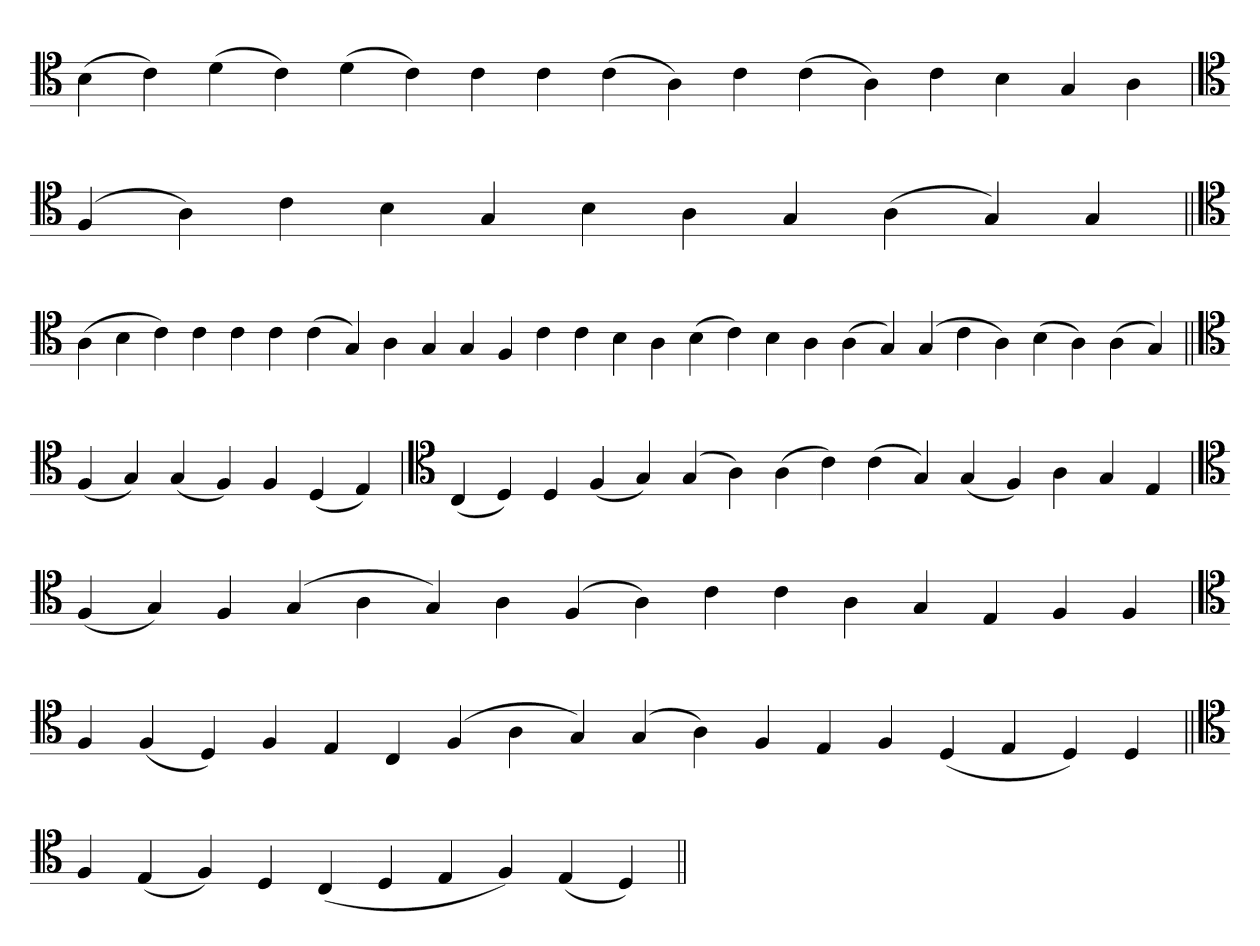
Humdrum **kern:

**kern
*part1
*staff1
*clefC4
=
(4B
4c)
(4d
4c)
(4d
4c)
4c
4c
(4c
4A)
4c
(4c
4A)
4c
4B
4G
4A
=`
*clefC4
(4F
4A)
4c
4B
4G
4B
4A
4G
(4A
4G)
4G
=||
*clefC4
(4A
4B
4c)
4c
4c
4c
(4c
4G)
4A
4G
4G
4F
4c
4c
4B
4A
(4B
4c)
4B
4A
(4A
4G)
(4G
4c
4A)
(4B
4A)
(4A
4G)
=||
*clefC4
(4F
4G)
(4G
4F)
4F
(4D
4E)
=`
*clefC4
(4C
4D)
4D
(4F
4G)
(4G
4A)
(4A
4c)
(4c
4G)
(4G
4F)
4A
4G
4E
='
*clefC4
(4F
4G)
4F
(4G
4A
4G)
4A
(4F
4A)
4c
4c
4A
4G
4E
4F
4F
=`
*clefC4
4F
(4F
4D)
4F
4E
4C
(4F
4A
4G)
(4G
4A)
4F
4E
4F
(4D
4E
4D)
4D
=||
*clefC4
4F
(4E
4F)
4D
(4C
4D
4E
4F)
(4E
4D)
=||
*-
